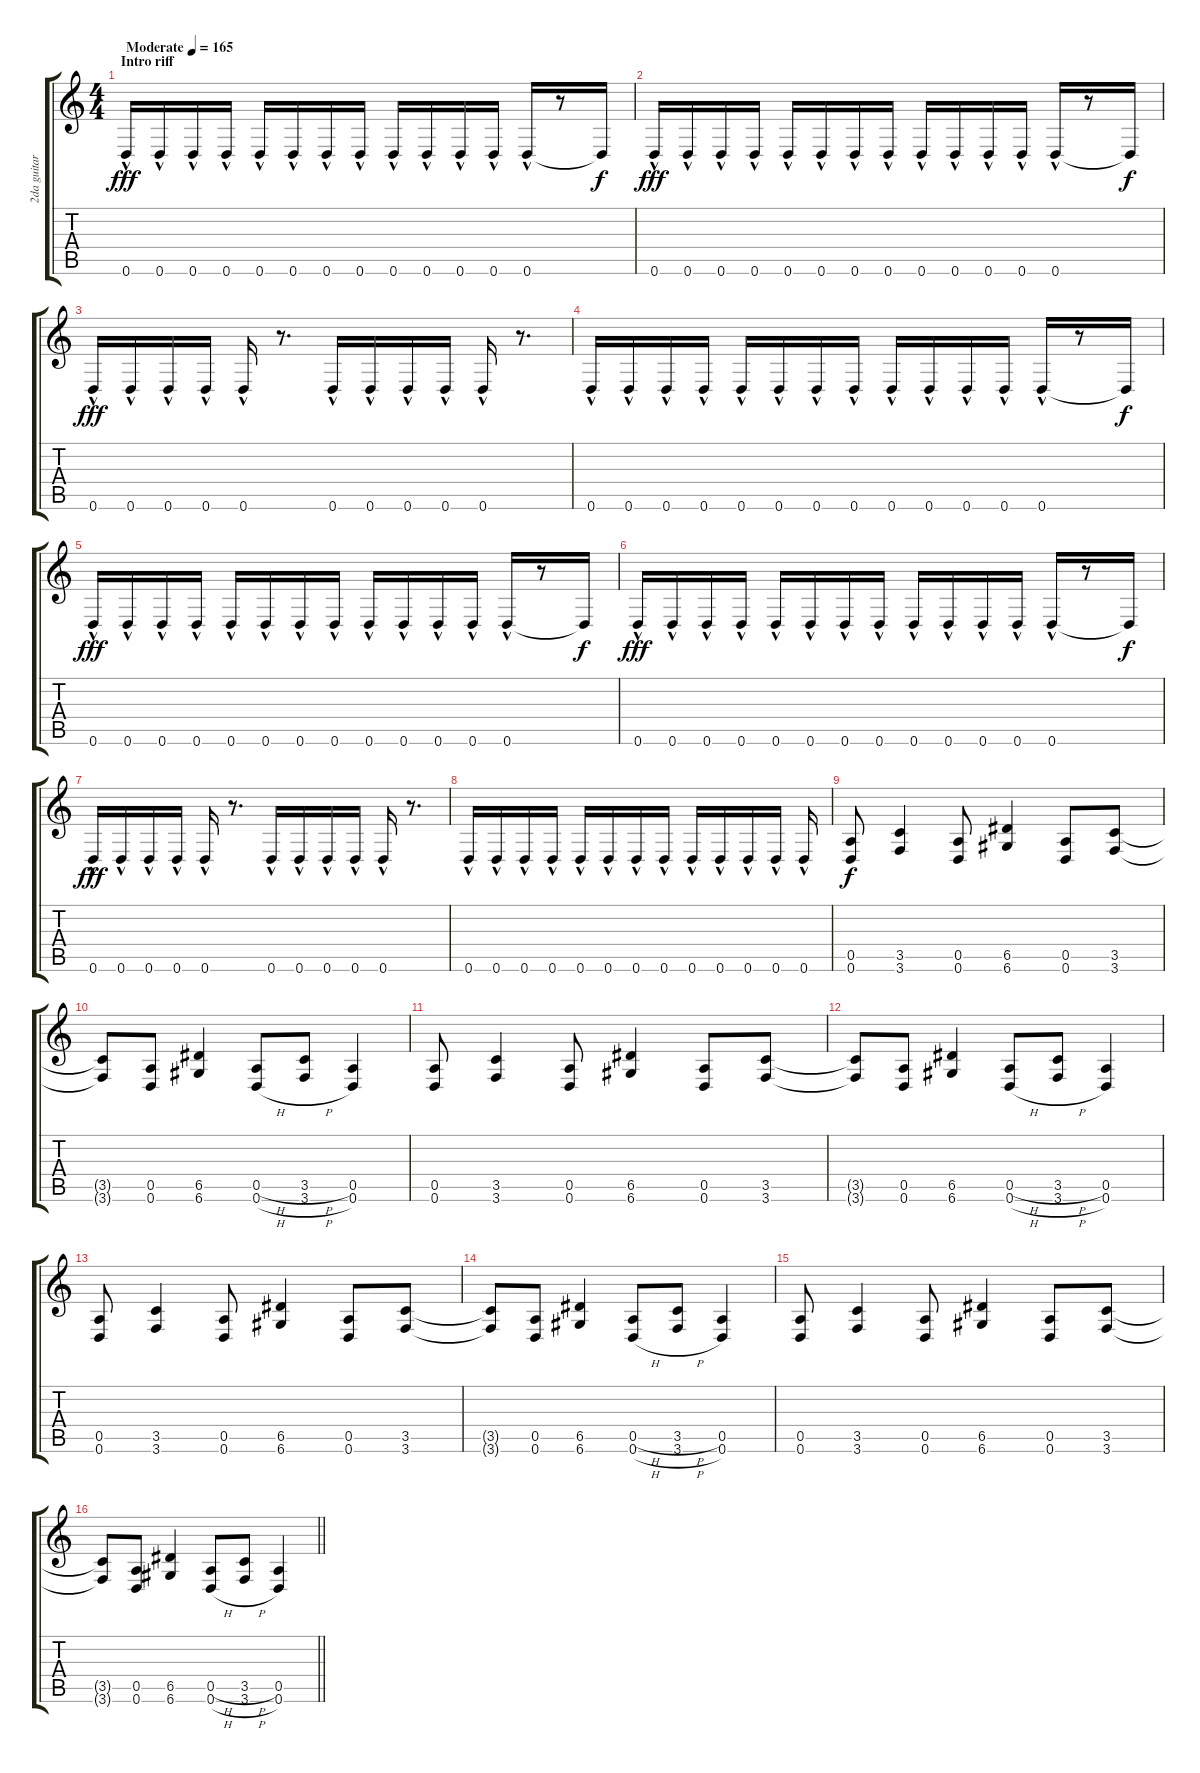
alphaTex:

\track ("2da guitarra" "2da guitar") {instrument distortionguitar}
\staff {score tabs}
\tuning (E4 B3 G3 D3 A2 D2) {hide}
\ts (4 4)
\section ("" "Intro riff")
\tempo (165 "Moderate")
\clef g2
\ks c
0.6{hac}.16{dy fff instrument distortionguitar} 0.6{hac}.16 0.6{hac}.16 0.6{hac}.16 0.6{hac}.16 0.6{hac}.16 0.6{hac}.16 0.6{hac}.16 0.6{hac}.16 0.6{hac}.16 0.6{hac}.16 0.6{hac}.16 0.6{hac}.16 r.8 0.6{t}.16{dy f} |
0.6{hac}.16{dy fff} 0.6{hac}.16 0.6{hac}.16 0.6{hac}.16 0.6{hac}.16 0.6{hac}.16 0.6{hac}.16 0.6{hac}.16 0.6{hac}.16 0.6{hac}.16 0.6{hac}.16 0.6{hac}.16 0.6{hac}.16 r.8 0.6{t}.16{dy f} |
0.6{hac}.16{dy fff} 0.6{hac}.16 0.6{hac}.16 0.6{hac}.16 0.6{hac}.16 r.8{d} 0.6{hac}.16 0.6{hac}.16 0.6{hac}.16 0.6{hac}.16 0.6{hac}.16 r.8{d} |
0.6{hac}.16 0.6{hac}.16 0.6{hac}.16 0.6{hac}.16 0.6{hac}.16 0.6{hac}.16 0.6{hac}.16 0.6{hac}.16 0.6{hac}.16 0.6{hac}.16 0.6{hac}.16 0.6{hac}.16 0.6{hac}.16 r.8 0.6{t}.16{dy f} |
0.6{hac}.16{dy fff} 0.6{hac}.16 0.6{hac}.16 0.6{hac}.16 0.6{hac}.16 0.6{hac}.16 0.6{hac}.16 0.6{hac}.16 0.6{hac}.16 0.6{hac}.16 0.6{hac}.16 0.6{hac}.16 0.6{hac}.16 r.8 0.6{t}.16{dy f} |
0.6{hac}.16{dy fff} 0.6{hac}.16 0.6{hac}.16 0.6{hac}.16 0.6{hac}.16 0.6{hac}.16 0.6{hac}.16 0.6{hac}.16 0.6{hac}.16 0.6{hac}.16 0.6{hac}.16 0.6{hac}.16 0.6{hac}.16 r.8 0.6{t}.16{dy f} |
0.6{hac}.16{dy fff} 0.6{hac}.16 0.6{hac}.16 0.6{hac}.16 0.6{hac}.16 r.8{d} 0.6{hac}.16 0.6{hac}.16 0.6{hac}.16 0.6{hac}.16 0.6{hac}.16 r.8{d} |
0.6{hac}.16 0.6{hac}.16 0.6{hac}.16 0.6{hac}.16 0.6{hac}.16 0.6{hac}.16 0.6{hac}.16 0.6{hac}.16 0.6{hac}.16 0.6{hac}.16 0.6{hac}.16 0.6{hac}.16 0.6{hac}.16 |
(0.5 0.6).8{dy f} (3.5 3.6).4 (0.5 0.6).8 (6.5 6.6).4 (0.5 0.6).8 (3.5 3.6).8 |
(3.5{t} 3.6{t}).8 (0.5 0.6).8 (6.5 6.6).4 (0.5{h} 0.6{h}).8 (3.5{h} 3.6{h}).8 (0.5 0.6).4 |
(0.5 0.6).8 (3.5 3.6).4 (0.5 0.6).8 (6.5 6.6).4 (0.5 0.6).8 (3.5 3.6).8 |
(3.5{t} 3.6{t}).8 (0.5 0.6).8 (6.5 6.6).4 (0.5{h} 0.6{h}).8 (3.5{h} 3.6{h}).8 (0.5 0.6).4 |
(0.5 0.6).8 (3.5 3.6).4 (0.5 0.6).8 (6.5 6.6).4 (0.5 0.6).8 (3.5 3.6).8 |
(3.5{t} 3.6{t}).8 (0.5 0.6).8 (6.5 6.6).4 (0.5{h} 0.6{h}).8 (3.5{h} 3.6{h}).8 (0.5 0.6).4 |
(0.5 0.6).8 (3.5 3.6).4 (0.5 0.6).8 (6.5 6.6).4 (0.5 0.6).8 (3.5 3.6).8 |
\barLineRight lightlight
(3.5{t} 3.6{t}).8 (0.5 0.6).8 (6.5 6.6).4 (0.5{h} 0.6{h}).8 (3.5{h} 3.6{h}).8 (0.5 0.6).4
